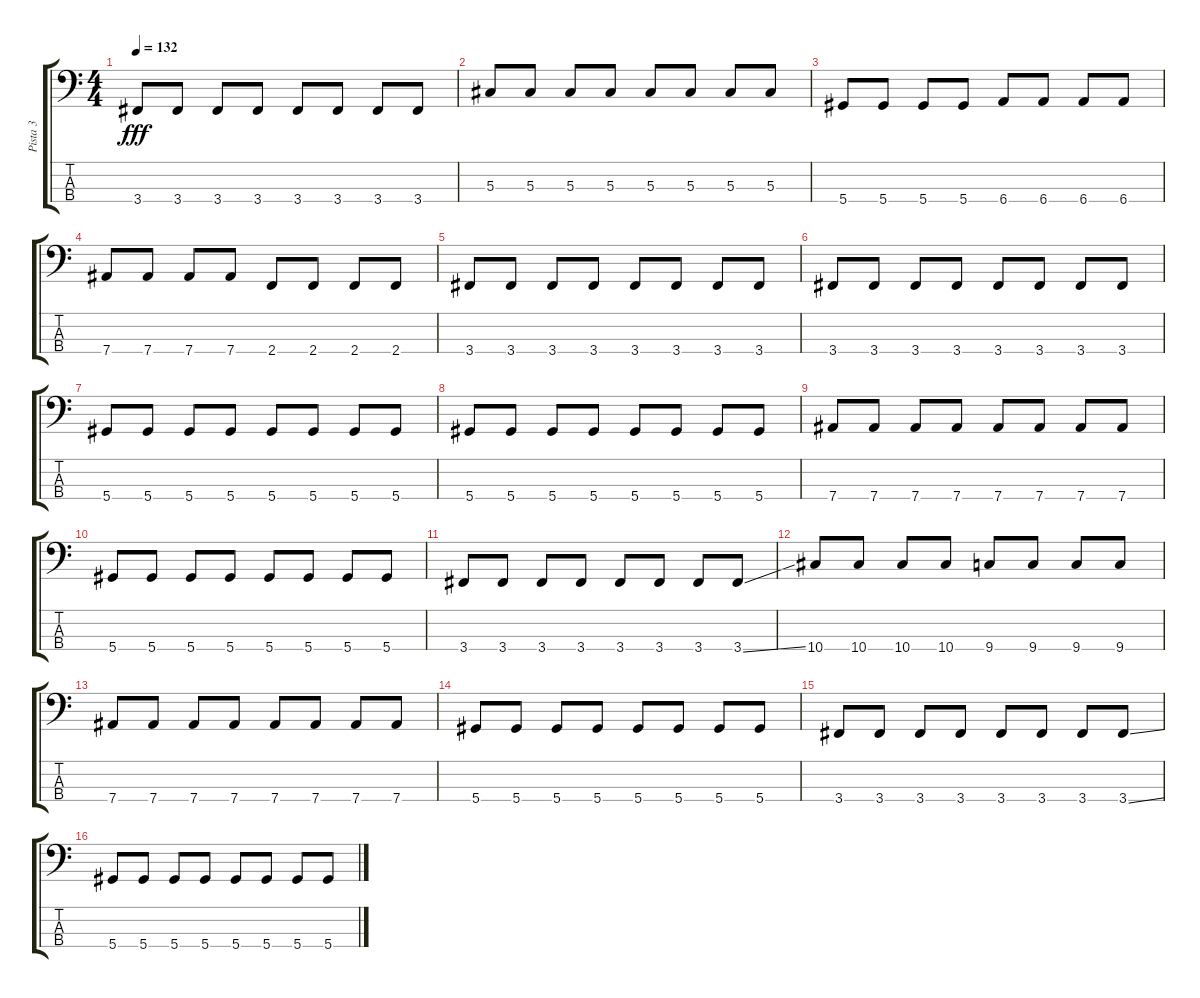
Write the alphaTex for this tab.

\track ("Pista 3" "Pista 3") {instrument electricbassfinger}
\staff {score tabs}
\tuning (Gb2 Db2 Ab1 Eb1) {hide}
\ts (4 4)
\tempo 132
\clef f4
\ks c
3.4.8{dy fff} 3.4.8 3.4.8 3.4.8 3.4.8 3.4.8 3.4.8 3.4.8 |
5.3.8 5.3.8 5.3.8 5.3.8 5.3.8 5.3.8 5.3.8 5.3.8 |
5.4.8 5.4.8 5.4.8 5.4.8 6.4.8 6.4.8 6.4.8 6.4.8 |
7.4.8 7.4.8 7.4.8 7.4.8 2.4.8 2.4.8 2.4.8 2.4.8 |
3.4.8 3.4.8 3.4.8 3.4.8 3.4.8 3.4.8 3.4.8 3.4.8 |
3.4.8 3.4.8 3.4.8 3.4.8 3.4.8 3.4.8 3.4.8 3.4.8 |
5.4.8 5.4.8 5.4.8 5.4.8 5.4.8 5.4.8 5.4.8 5.4.8 |
5.4.8 5.4.8 5.4.8 5.4.8 5.4.8 5.4.8 5.4.8 5.4.8 |
7.4.8 7.4.8 7.4.8 7.4.8 7.4.8 7.4.8 7.4.8 7.4.8 |
5.4.8 5.4.8 5.4.8 5.4.8 5.4.8 5.4.8 5.4.8 5.4.8 |
3.4.8 3.4.8 3.4.8 3.4.8 3.4.8 3.4.8 3.4.8 3.4{ss}.8 |
10.4.8 10.4.8 10.4.8 10.4.8 9.4.8 9.4.8 9.4.8 9.4.8 |
7.4.8 7.4.8 7.4.8 7.4.8 7.4.8 7.4.8 7.4.8 7.4.8 |
5.4.8 5.4.8 5.4.8 5.4.8 5.4.8 5.4.8 5.4.8 5.4.8 |
3.4.8 3.4.8 3.4.8 3.4.8 3.4.8 3.4.8 3.4.8 3.4{ss}.8 |
5.4.8 5.4.8 5.4.8 5.4.8 5.4.8 5.4.8 5.4.8 5.4.8
